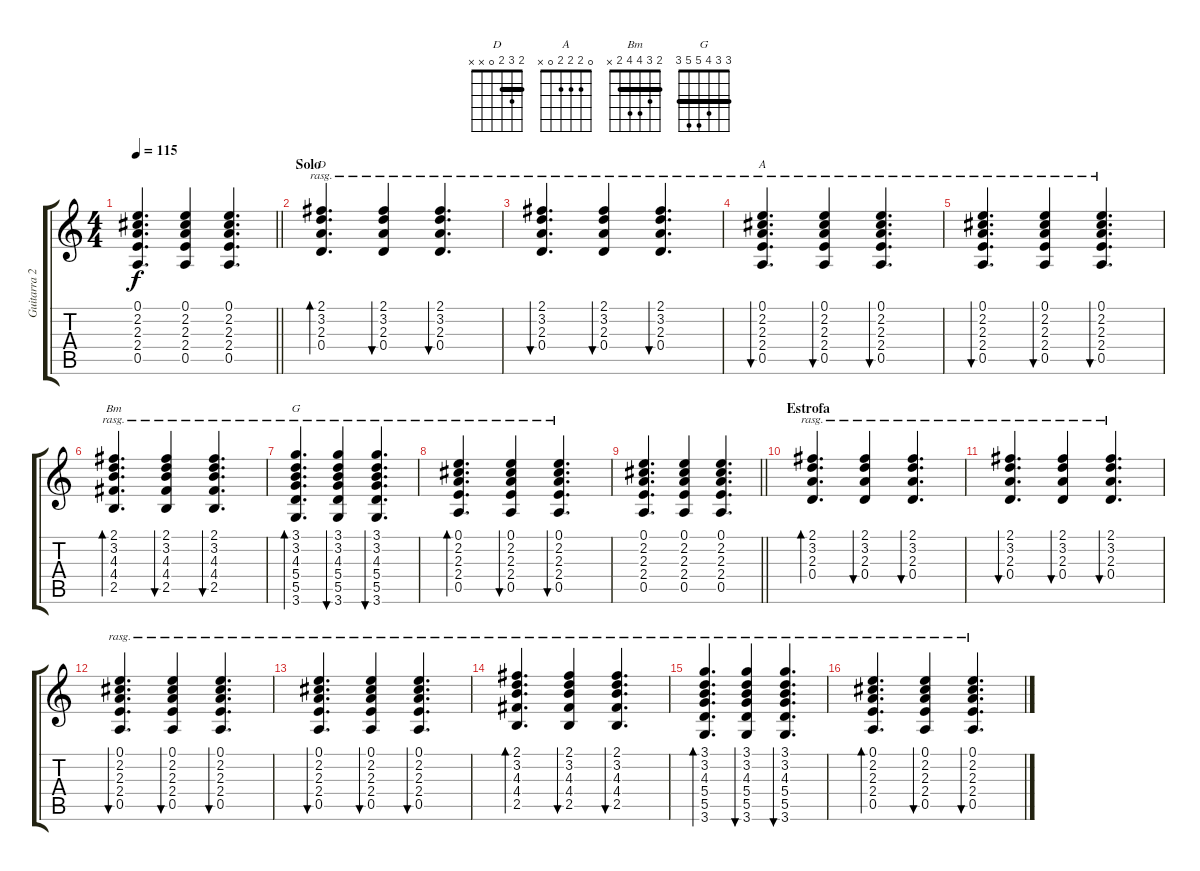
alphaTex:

\track ("Guitarra 2" "Guitarra 2") {instrument acousticguitarsteel}
\staff {score tabs}
\tuning (E4 B3 G3 D3 A2 E2) {hide}
\chord ("D" 2 3 2 0 x x) {barre 2}
\chord ("A" 0 2 2 2 0 x)
\chord ("Bm" 2 3 4 4 2 x) {barre 2}
\chord ("G" 3 3 4 5 5 3) {barre 3}
\ts (4 4)
\tempo 115
\clef g2
\barLineRight lightlight
\ks c
(0.1 2.2 2.3 2.4 0.5).4{d dy f} (0.1 2.2 2.3 2.4 0.5).4 (0.1 2.2 2.3 2.4 0.5).4{d} |
\section ("" "Solo")
(2.1 3.2 2.3 0.4).4{d bd 240 ch "D" rasg ii} (2.1 3.2 2.3 0.4).4{bu 120 rasg ii} (2.1 3.2 2.3 0.4).4{d bu 120 rasg ii} |
(2.1 3.2 2.3 0.4).4{d bu 120 rasg ii} (2.1 3.2 2.3 0.4).4{bu 120 rasg ii} (2.1 3.2 2.3 0.4).4{d bu 120 rasg ii} |
(0.1 2.2 2.3 2.4 0.5).4{d bu 240 ch "A" rasg ii} (0.1 2.2 2.3 2.4 0.5).4{bu 120 rasg ii} (0.1 2.2 2.3 2.4 0.5).4{d bu 120 rasg ii} |
(0.1 2.2 2.3 2.4 0.5).4{d bu 120 rasg ii} (0.1 2.2 2.3 2.4 0.5).4{bu 120 rasg ii} (0.1 2.2 2.3 2.4 0.5).4{d bu 120 rasg ii} |
(2.1 3.2 4.3 4.4 2.5).4{d bd 240 ch "Bm" rasg ii} (2.1 3.2 4.3 4.4 2.5).4{bu 120 rasg ii} (2.1 3.2 4.3 4.4 2.5).4{d bu 120 rasg ii} |
(3.1 3.2 4.3 5.4 5.5 3.6).4{d bd 120 ch "G" rasg ii} (3.1 3.2 4.3 5.4 5.5 3.6).4{bu 120 rasg ii} (3.1 3.2 4.3 5.4 5.5 3.6).4{d bu 120 rasg ii} |
(0.1 2.2 2.3 2.4 0.5).4{d bd 120 rasg ii} (0.1 2.2 2.3 2.4 0.5).4{bu 120 rasg ii} (0.1 2.2 2.3 2.4 0.5).4{d bu 120 rasg ii} |
\barLineRight lightlight
(0.1 2.2 2.3 2.4 0.5).4{d} (0.1 2.2 2.3 2.4 0.5).4 (0.1 2.2 2.3 2.4 0.5).4{d} |
\section ("" "Estrofa")
(2.1 3.2 2.3 0.4).4{d bd 240 rasg ii} (2.1 3.2 2.3 0.4).4{bu 120 rasg ii} (2.1 3.2 2.3 0.4).4{d bu 120 rasg ii} |
(2.1 3.2 2.3 0.4).4{d bu 120 rasg ii} (2.1 3.2 2.3 0.4).4{bu 120 rasg ii} (2.1 3.2 2.3 0.4).4{d bu 120 rasg ii} |
(0.1 2.2 2.3 2.4 0.5).4{d bu 240 rasg ii} (0.1 2.2 2.3 2.4 0.5).4{bu 120 rasg ii} (0.1 2.2 2.3 2.4 0.5).4{d bu 120 rasg ii} |
(0.1 2.2 2.3 2.4 0.5).4{d bu 120 rasg ii} (0.1 2.2 2.3 2.4 0.5).4{bu 120 rasg ii} (0.1 2.2 2.3 2.4 0.5).4{d bu 120 rasg ii} |
(2.1 3.2 4.3 4.4 2.5).4{d bd 240 rasg ii} (2.1 3.2 4.3 4.4 2.5).4{bu 120 rasg ii} (2.1 3.2 4.3 4.4 2.5).4{d bu 120 rasg ii} |
(3.1 3.2 4.3 5.4 5.5 3.6).4{d bd 120 rasg ii} (3.1 3.2 4.3 5.4 5.5 3.6).4{bu 120 rasg ii} (3.1 3.2 4.3 5.4 5.5 3.6).4{d bu 120 rasg ii} |
(0.1 2.2 2.3 2.4 0.5).4{d bd 120 rasg ii} (0.1 2.2 2.3 2.4 0.5).4{bu 120 rasg ii} (0.1 2.2 2.3 2.4 0.5).4{d bu 120 rasg ii}
